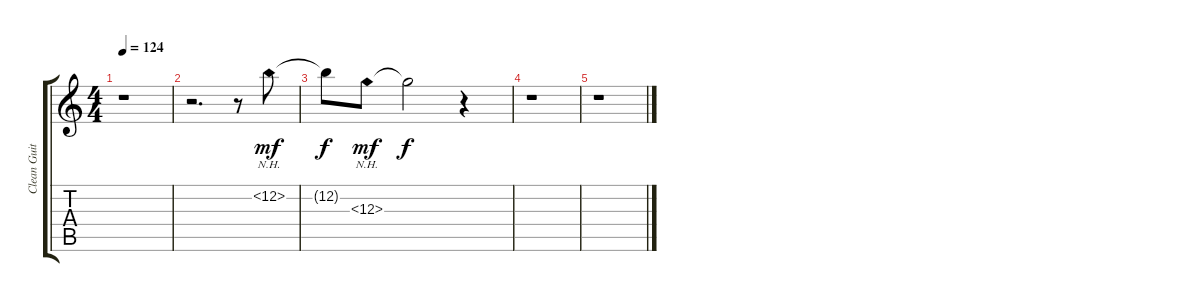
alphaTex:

\track ("Clean Guitar" "Clean Guit") {instrument electricguitarclean}
\staff {score tabs}
\tuning (E4 B3 G3 D3 A2 E2) {hide}
\ts (4 4)
\tempo 124
\clef g2
\ks c
r.1{dy mf} |
r.2{d} r.8 12.2{nh}.8 |
12.2{t}.8{dy f} 12.3{nh}.8{dy mf} 12.3{t}.2{dy f} r.4 |
r.1 |
r.1
